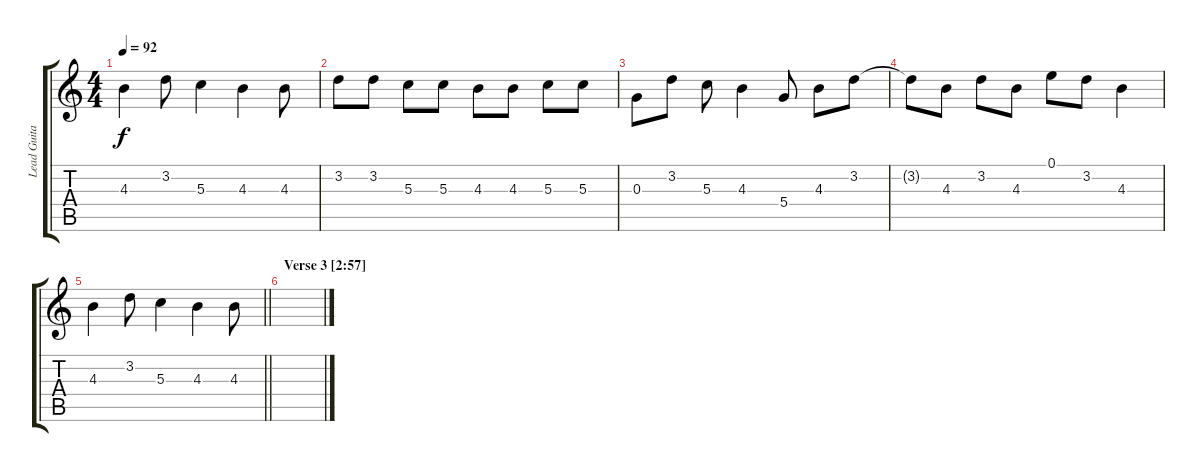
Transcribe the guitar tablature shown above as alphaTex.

\track ("Lead Guitar II" "Lead Guita") {instrument acousticguitarsteel}
\staff {score tabs}
\tuning (E4 B3 G3 D3 A2 E2) {hide}
\ts (4 4)
\tempo 92
\clef g2
\ks c
4.3.4{dy f} 3.2.8 5.3.4 4.3.4 4.3.8 |
3.2.8 3.2.8 5.3.8 5.3.8 4.3.8 4.3.8 5.3.8 5.3.8 |
0.3.8 3.2.8 5.3.8 4.3.4 5.4.8 4.3.8 3.2.8 |
3.2{t}.8 4.3.8 3.2.8 4.3.8 0.1.8 3.2.8 4.3.4 |
\barLineRight lightlight
4.3.4 3.2.8 5.3.4 4.3.4 4.3.8 |
\section ("" "Verse 3 [2:57]")
